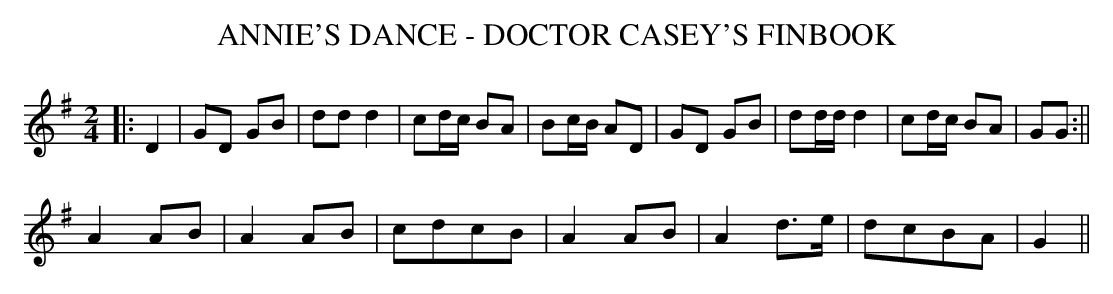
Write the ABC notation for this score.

X:1
T: ANNIE'S DANCE - DOCTOR CASEY'S FINBOOK
M:2/4
L:1/8
K:G
||: D2|GD GB|dd d2|cd/c/ BA|Bc/B/ AD|GD GB|dd/d/ d2|cd/c/ BA|GG:||
A2AB|A2AB|cdcB|A2AB|A2d>e|dcBA|G2||
